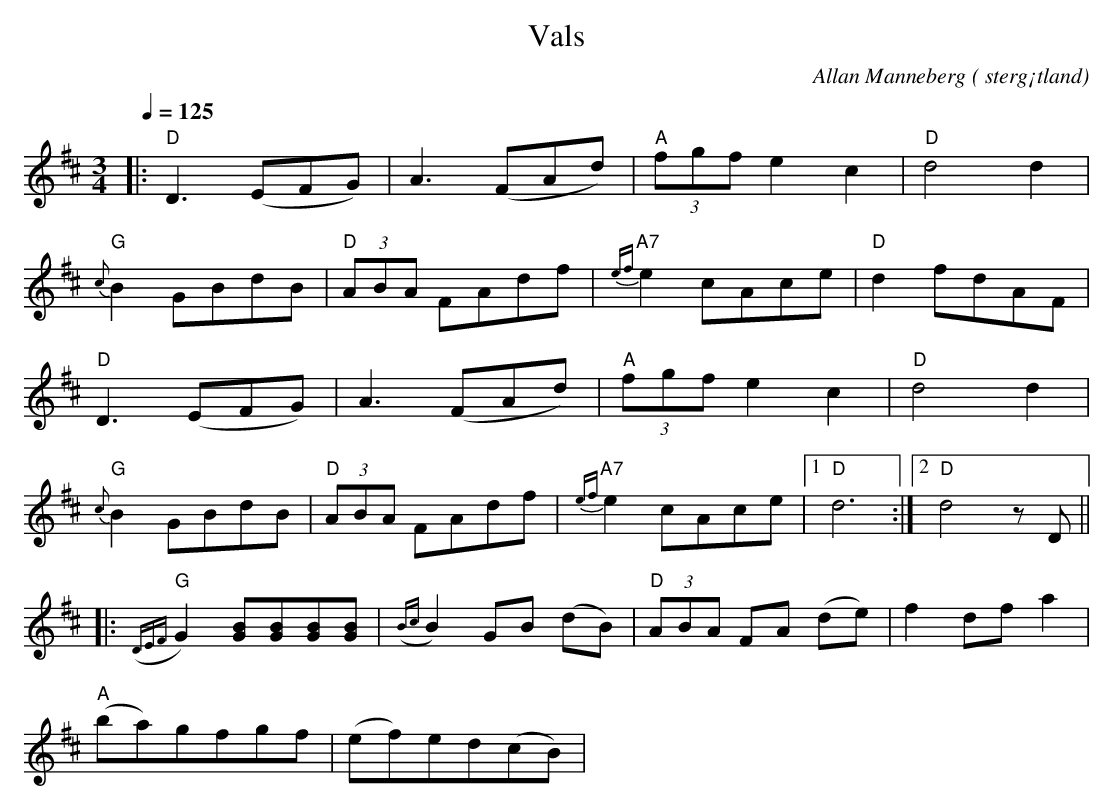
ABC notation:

X:1
T:Vals
O: sterg¡tland
C:Allan Manneberg
Q:1/4=125
M: 3/4
L: 1/8
K: D
|: "D"D3(EFG) | A3(FAd) |"A" (3fgf e2 c2|"D" d4 d2|
"G" {c}B2 GBdB| "D" (3ABA FAdf | "A7" {ef}e2 cAce|"D" d2 fdAF|
"D"D3(EFG) | A3(FAd) |"A" (3fgf e2 c2|"D" d4 d2|
"G" {c}B2 GBdB| "D" (3ABA FAdf | "A7" {ef}e2 cAce|1"D" d6 :|2 "D" d4 z D||
|:"G"({DEF}G2) [GB][GB][GB][GB]|({Bc}B2) GB (dB)|"D"(3ABA FA (de)|f2 df a2|
"A"(ba)gfgf| (ef)ed(cB)|
